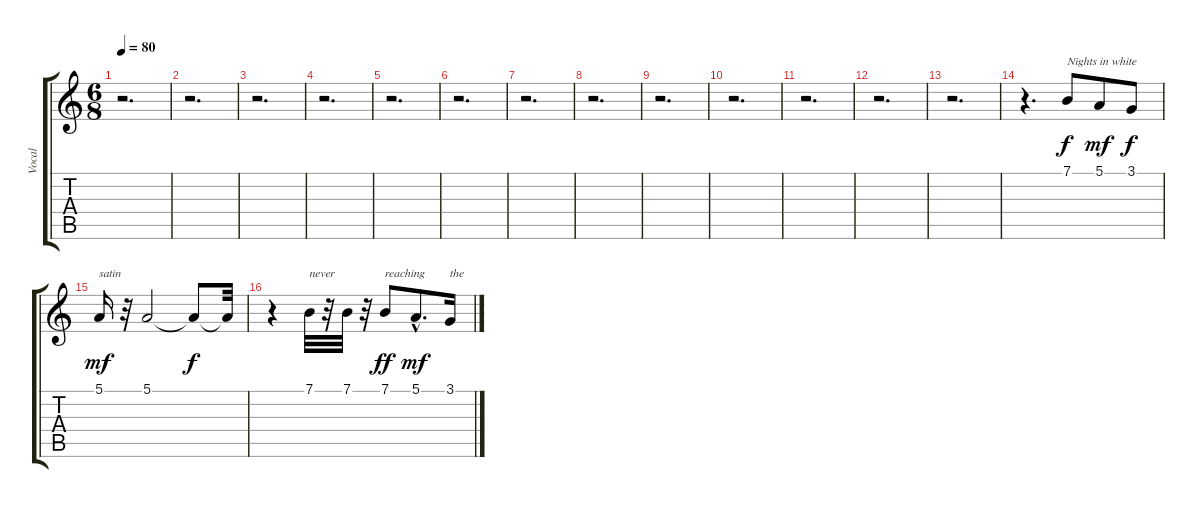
\track ("Vocal" "Vocal") {instrument trumpet}
\staff {score tabs}
\tuning (E4 B3 G3 D3 A2 E2) {hide}
\ts (6 8)
\tempo 80
\clef g2
\ks c
r.2{d dy f} |
r.2{d} |
r.2{d} |
r.2{d} |
r.2{d} |
r.2{d} |
r.2{d} |
r.2{d} |
r.2{d} |
r.2{d} |
r.2{d} |
r.2{d} |
r.2{d} |
r.4{d} 7.1.8{txt "Nights in white"} 5.1.8{dy mf} 3.1.8{dy f} |
5.1.16{txt "satin" dy mf} r.32 5.1.2 5.1{t}.8{dy f} 5.1{t}.32 |
r.4 7.1.32{txt "never "} r.32 7.1.32 r.32 7.1.8{txt "reaching" dy ff} 5.1{hac}.8{d dy mf} 3.1.16{txt "the"}
